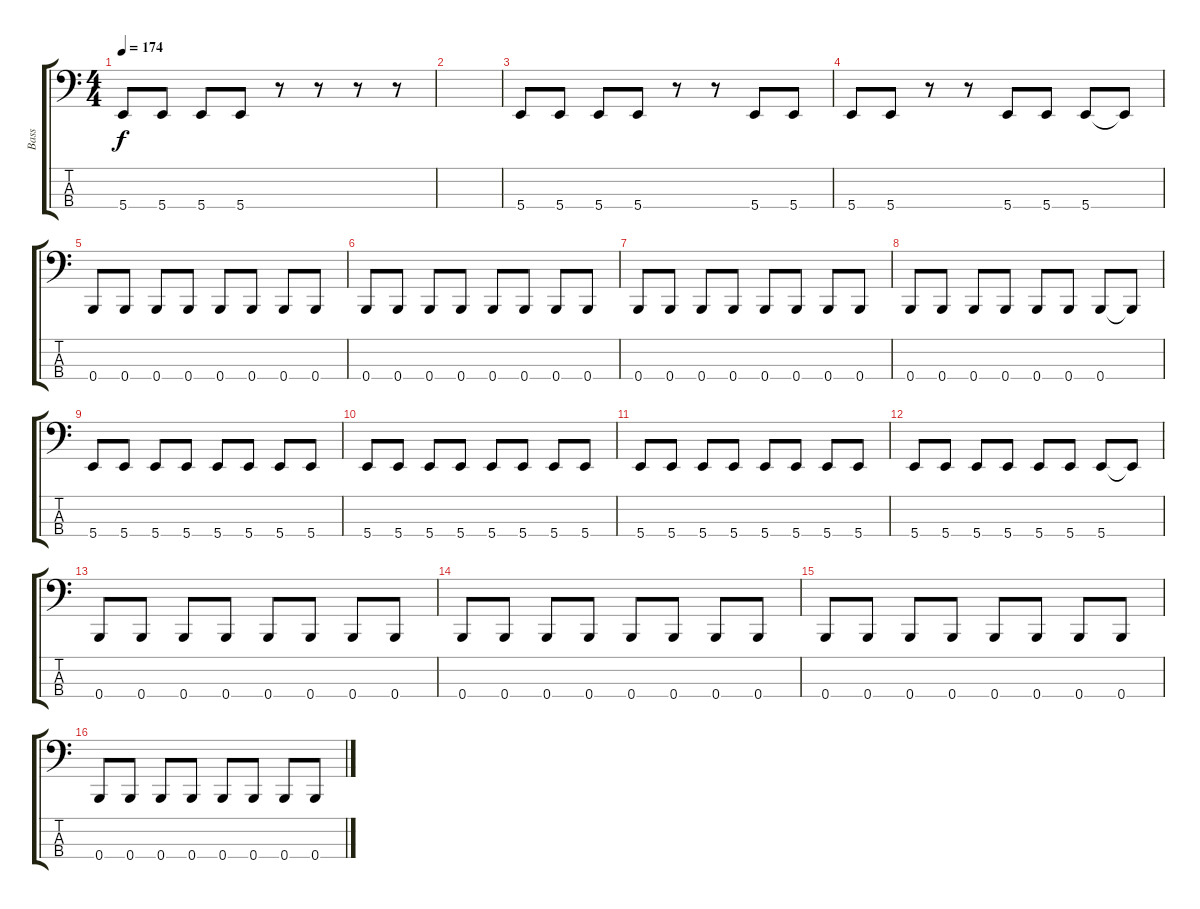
\track ("Bass" "Bass") {instrument electricbassfinger}
\staff {score tabs}
\tuning (E2 B1 Gb1 B0) {hide}
\ts (4 4)
\tempo 174
\clef f4
\ks c
5.4.8{dy f} 5.4.8 5.4.8 5.4.8 r.8 r.8 r.8 r.8 |
|
5.4.8 5.4.8 5.4.8 5.4.8 r.8 r.8 5.4.8 5.4.8 |
5.4.8 5.4.8 r.8 r.8 5.4.8 5.4.8 5.4.8 5.4{t}.8 |
0.4.8 0.4.8 0.4.8 0.4.8 0.4.8 0.4.8 0.4.8 0.4.8 |
0.4.8 0.4.8 0.4.8 0.4.8 0.4.8 0.4.8 0.4.8 0.4.8 |
0.4.8 0.4.8 0.4.8 0.4.8 0.4.8 0.4.8 0.4.8 0.4.8 |
0.4.8 0.4.8 0.4.8 0.4.8 0.4.8 0.4.8 0.4.8 0.4{t}.8 |
5.4.8 5.4.8 5.4.8 5.4.8 5.4.8 5.4.8 5.4.8 5.4.8 |
5.4.8 5.4.8 5.4.8 5.4.8 5.4.8 5.4.8 5.4.8 5.4.8 |
5.4.8 5.4.8 5.4.8 5.4.8 5.4.8 5.4.8 5.4.8 5.4.8 |
5.4.8 5.4.8 5.4.8 5.4.8 5.4.8 5.4.8 5.4.8 5.4{t}.8 |
0.4.8 0.4.8 0.4.8 0.4.8 0.4.8 0.4.8 0.4.8 0.4.8 |
0.4.8 0.4.8 0.4.8 0.4.8 0.4.8 0.4.8 0.4.8 0.4.8 |
0.4.8 0.4.8 0.4.8 0.4.8 0.4.8 0.4.8 0.4.8 0.4.8 |
0.4.8 0.4.8 0.4.8 0.4.8 0.4.8 0.4.8 0.4.8 0.4.8
